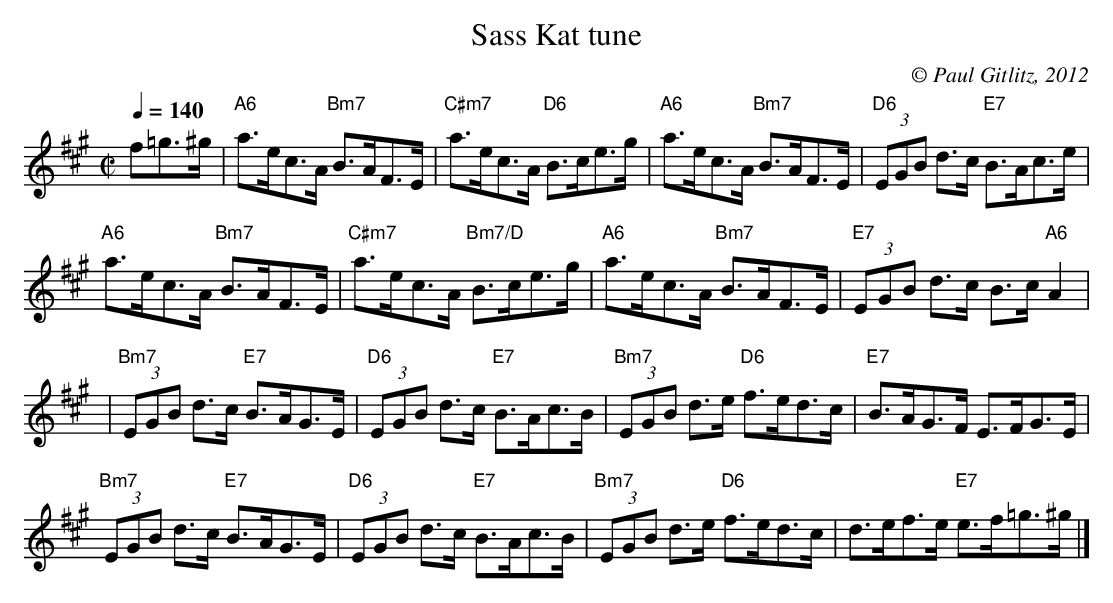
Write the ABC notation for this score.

X:1
T:Sass Kat tune
M:C|
L:1/8
Q:1/4=140
C:© Paul Gitlitz, 2012
K:A
f=g>^g|"A6"a>ec>A "Bm7"B>AF>E|"C#m7"a>ec>A "D6"B>ce>g|"A6"a>ec>A "Bm7"B>AF>E|"D6"(3EGB d>c "E7"B>Ac>e|!
"A6"a>ec>A "Bm7"B>AF>E|"C#m7"a>ec>A "Bm7/D"B>ce>g|"A6"a>ec>A "Bm7"B>AF>E|"E7"(3EGB d>c B>c "A6"A2|!
|"Bm7"(3EGB d>c "E7"B>AG>E|"D6"(3EGB d>c "E7"B>Ac>B|"Bm7"(3EGB d>e "D6"f>ed>c|"E7"B>AG>F E>FG>E|!
"Bm7"(3EGB d>c "E7"B>AG>E|"D6"(3EGB d>c "E7"B>Ac>B|"Bm7"(3EGB d>e  "D6"f>ed>c|d>ef>e "E7"e>f=g>^g|]
